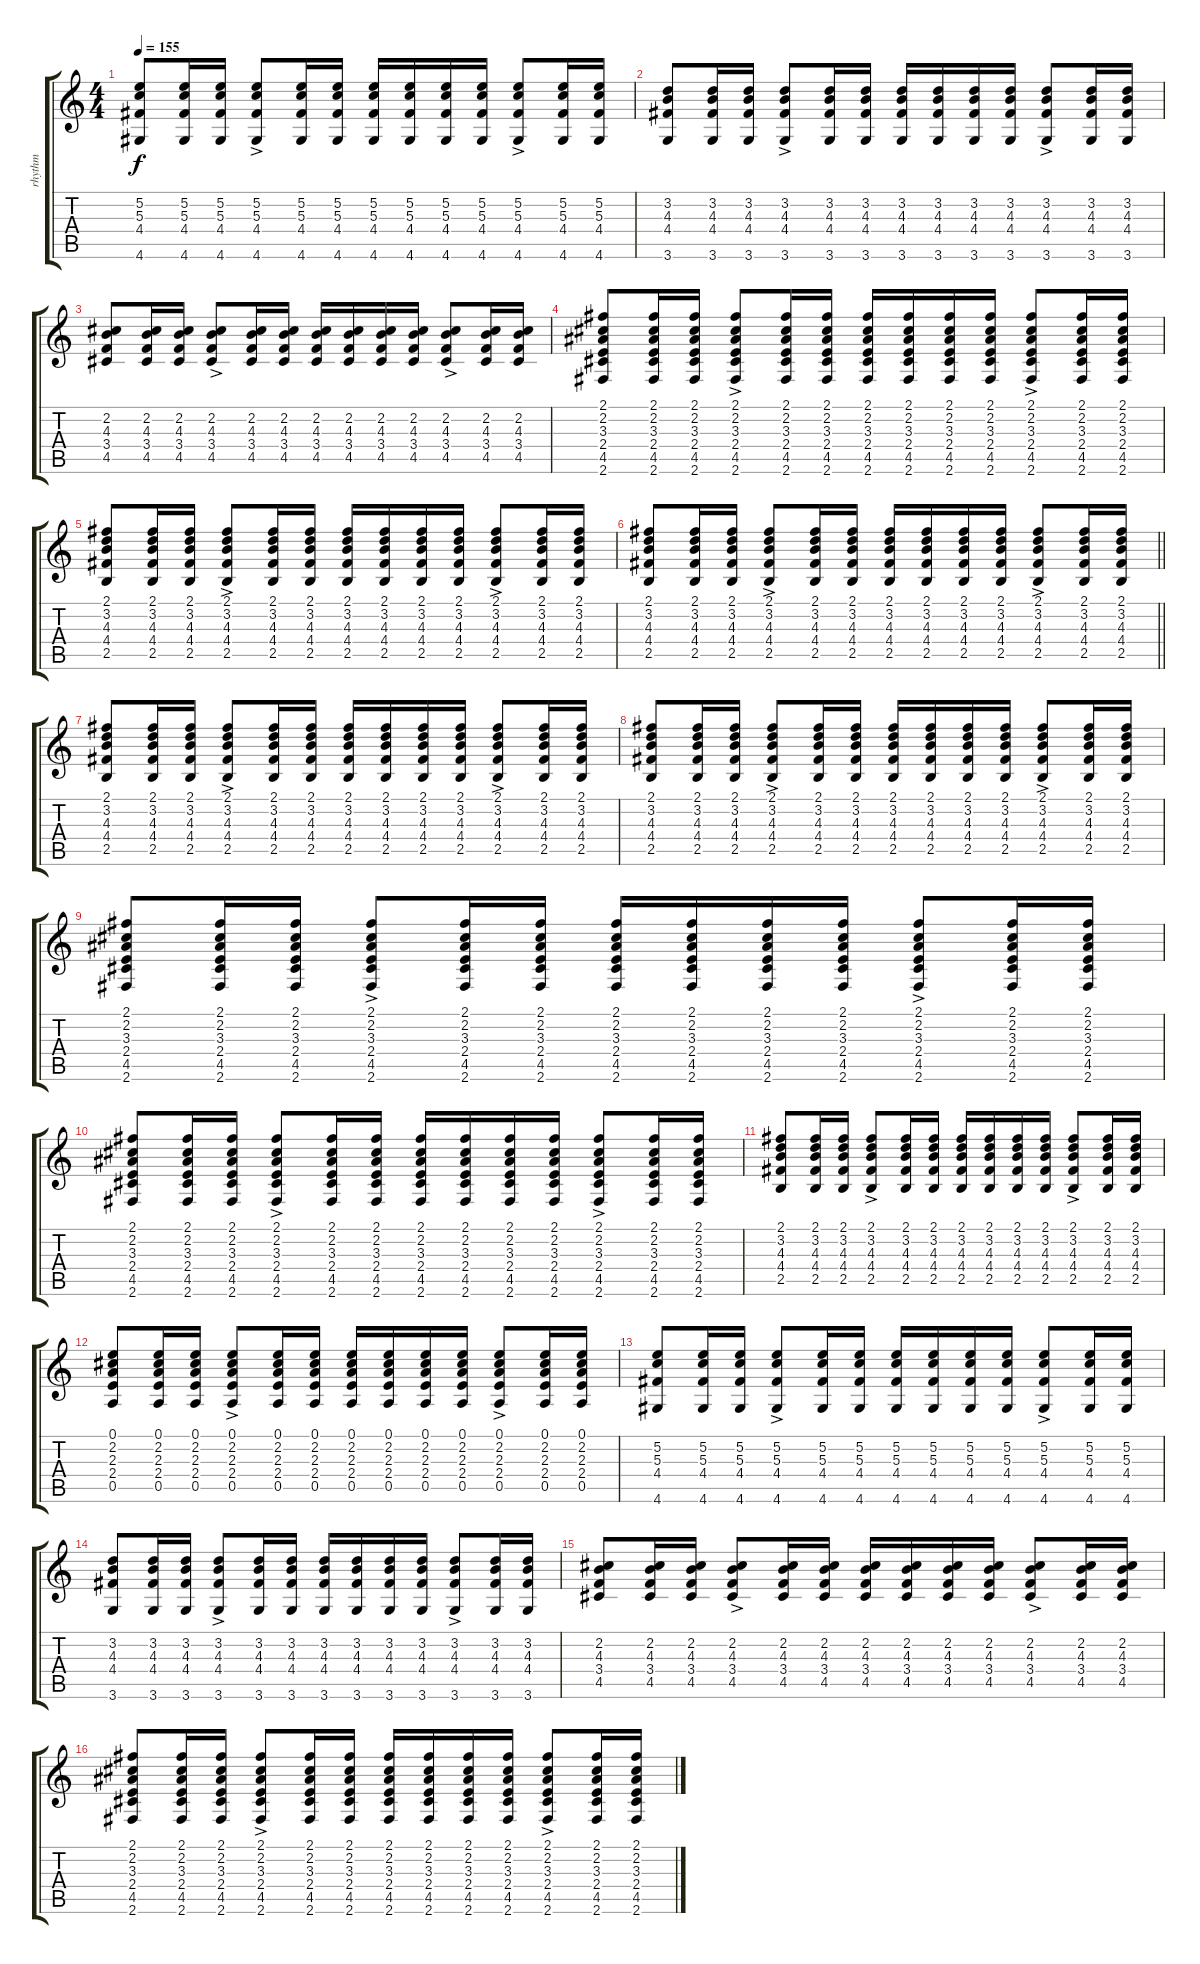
\track ("rhythm" "rhythm") {instrument acousticguitarnylon}
\staff {score tabs}
\tuning (E4 B3 G3 D3 A2 E2) {hide}
\ts (4 4)
\tempo 155
\clef g2
\ks c
(5.2 5.3 4.4 4.6).8{dy f} (5.2 5.3 4.4 4.6).16 (5.2 5.3 4.4 4.6).16 (5.2{ac} 5.3{ac} 4.4{ac} 4.6{ac}).8 (5.2 5.3 4.4 4.6).16 (5.2 5.3 4.4 4.6).16 (5.2 5.3 4.4 4.6).16 (5.2 5.3 4.4 4.6).16 (5.2 5.3 4.4 4.6).16 (5.2 5.3 4.4 4.6).16 (5.2{ac} 5.3{ac} 4.4{ac} 4.6{ac}).8 (5.2 5.3 4.4 4.6).16 (5.2 5.3 4.4 4.6).16 |
(3.2 4.3 4.4 3.6).8 (3.2 4.3 4.4 3.6).16 (3.2 4.3 4.4 3.6).16 (3.2{ac} 4.3{ac} 4.4{ac} 3.6{ac}).8 (3.2 4.3 4.4 3.6).16 (3.2 4.3 4.4 3.6).16 (3.2 4.3 4.4 3.6).16 (3.2 4.3 4.4 3.6).16 (3.2 4.3 4.4 3.6).16 (3.2 4.3 4.4 3.6).16 (3.2{ac} 4.3{ac} 4.4{ac} 3.6{ac}).8 (3.2 4.3 4.4 3.6).16 (3.2 4.3 4.4 3.6).16 |
(2.2 4.3 3.4 4.5).8 (2.2 4.3 3.4 4.5).16 (2.2 4.3 3.4 4.5).16 (2.2{ac} 4.3{ac} 3.4{ac} 4.5{ac}).8 (2.2 4.3 3.4 4.5).16 (2.2 4.3 3.4 4.5).16 (2.2 4.3 3.4 4.5).16 (2.2 4.3 3.4 4.5).16 (2.2 4.3 3.4 4.5).16 (2.2 4.3 3.4 4.5).16 (2.2{ac} 4.3{ac} 3.4{ac} 4.5{ac}).8 (2.2 4.3 3.4 4.5).16 (2.2 4.3 3.4 4.5).16 |
(2.1 2.2 3.3 2.4 4.5 2.6).8 (2.1 2.2 3.3 2.4 4.5 2.6).16 (2.1 2.2 3.3 2.4 4.5 2.6).16 (2.1{ac} 2.2{ac} 3.3{ac} 2.4{ac} 4.5{ac} 2.6{ac}).8 (2.1 2.2 3.3 2.4 4.5 2.6).16 (2.1 2.2 3.3 2.4 4.5 2.6).16 (2.1 2.2 3.3 2.4 4.5 2.6).16 (2.1 2.2 3.3 2.4 4.5 2.6).16 (2.1 2.2 3.3 2.4 4.5 2.6).16 (2.1 2.2 3.3 2.4 4.5 2.6).16 (2.1{ac} 2.2{ac} 3.3{ac} 2.4{ac} 4.5{ac} 2.6{ac}).8 (2.1 2.2 3.3 2.4 4.5 2.6).16 (2.1 2.2 3.3 2.4 4.5 2.6).16 |
(2.1 3.2 4.3 4.4 2.5).8 (2.1 3.2 4.3 4.4 2.5).16 (2.1 3.2 4.3 4.4 2.5).16 (2.1{ac} 3.2{ac} 4.3{ac} 4.4{ac} 2.5{ac}).8 (2.1 3.2 4.3 4.4 2.5).16 (2.1 3.2 4.3 4.4 2.5).16 (2.1 3.2 4.3 4.4 2.5).16 (2.1 3.2 4.3 4.4 2.5).16 (2.1 3.2 4.3 4.4 2.5).16 (2.1 3.2 4.3 4.4 2.5).16 (2.1{ac} 3.2{ac} 4.3{ac} 4.4{ac} 2.5{ac}).8 (2.1 3.2 4.3 4.4 2.5).16 (2.1 3.2 4.3 4.4 2.5).16 |
\barLineRight lightlight
(2.1 3.2 4.3 4.4 2.5).8 (2.1 3.2 4.3 4.4 2.5).16 (2.1 3.2 4.3 4.4 2.5).16 (2.1{ac} 3.2{ac} 4.3{ac} 4.4{ac} 2.5{ac}).8 (2.1 3.2 4.3 4.4 2.5).16 (2.1 3.2 4.3 4.4 2.5).16 (2.1 3.2 4.3 4.4 2.5).16 (2.1 3.2 4.3 4.4 2.5).16 (2.1 3.2 4.3 4.4 2.5).16 (2.1 3.2 4.3 4.4 2.5).16 (2.1{ac} 3.2{ac} 4.3{ac} 4.4{ac} 2.5{ac}).8 (2.1 3.2 4.3 4.4 2.5).16 (2.1 3.2 4.3 4.4 2.5).16 |
(2.1 3.2 4.3 4.4 2.5).8 (2.1 3.2 4.3 4.4 2.5).16 (2.1 3.2 4.3 4.4 2.5).16 (2.1{ac} 3.2{ac} 4.3{ac} 4.4{ac} 2.5{ac}).8 (2.1 3.2 4.3 4.4 2.5).16 (2.1 3.2 4.3 4.4 2.5).16 (2.1 3.2 4.3 4.4 2.5).16 (2.1 3.2 4.3 4.4 2.5).16 (2.1 3.2 4.3 4.4 2.5).16 (2.1 3.2 4.3 4.4 2.5).16 (2.1{ac} 3.2{ac} 4.3{ac} 4.4{ac} 2.5{ac}).8 (2.1 3.2 4.3 4.4 2.5).16 (2.1 3.2 4.3 4.4 2.5).16 |
(2.1 3.2 4.3 4.4 2.5).8 (2.1 3.2 4.3 4.4 2.5).16 (2.1 3.2 4.3 4.4 2.5).16 (2.1{ac} 3.2{ac} 4.3{ac} 4.4{ac} 2.5{ac}).8 (2.1 3.2 4.3 4.4 2.5).16 (2.1 3.2 4.3 4.4 2.5).16 (2.1 3.2 4.3 4.4 2.5).16 (2.1 3.2 4.3 4.4 2.5).16 (2.1 3.2 4.3 4.4 2.5).16 (2.1 3.2 4.3 4.4 2.5).16 (2.1{ac} 3.2{ac} 4.3{ac} 4.4{ac} 2.5{ac}).8 (2.1 3.2 4.3 4.4 2.5).16 (2.1 3.2 4.3 4.4 2.5).16 |
(2.1 2.2 3.3 2.4 4.5 2.6).8 (2.1 2.2 3.3 2.4 4.5 2.6).16 (2.1 2.2 3.3 2.4 4.5 2.6).16 (2.1{ac} 2.2{ac} 3.3{ac} 2.4{ac} 4.5{ac} 2.6{ac}).8 (2.1 2.2 3.3 2.4 4.5 2.6).16 (2.1 2.2 3.3 2.4 4.5 2.6).16 (2.1 2.2 3.3 2.4 4.5 2.6).16 (2.1 2.2 3.3 2.4 4.5 2.6).16 (2.1 2.2 3.3 2.4 4.5 2.6).16 (2.1 2.2 3.3 2.4 4.5 2.6).16 (2.1{ac} 2.2{ac} 3.3{ac} 2.4{ac} 4.5{ac} 2.6{ac}).8 (2.1 2.2 3.3 2.4 4.5 2.6).16 (2.1 2.2 3.3 2.4 4.5 2.6).16 |
(2.1 2.2 3.3 2.4 4.5 2.6).8 (2.1 2.2 3.3 2.4 4.5 2.6).16 (2.1 2.2 3.3 2.4 4.5 2.6).16 (2.1{ac} 2.2{ac} 3.3{ac} 2.4{ac} 4.5{ac} 2.6{ac}).8 (2.1 2.2 3.3 2.4 4.5 2.6).16 (2.1 2.2 3.3 2.4 4.5 2.6).16 (2.1 2.2 3.3 2.4 4.5 2.6).16 (2.1 2.2 3.3 2.4 4.5 2.6).16 (2.1 2.2 3.3 2.4 4.5 2.6).16 (2.1 2.2 3.3 2.4 4.5 2.6).16 (2.1{ac} 2.2{ac} 3.3{ac} 2.4{ac} 4.5{ac} 2.6{ac}).8 (2.1 2.2 3.3 2.4 4.5 2.6).16 (2.1 2.2 3.3 2.4 4.5 2.6).16 |
(2.1 3.2 4.3 4.4 2.5).8 (2.1 3.2 4.3 4.4 2.5).16 (2.1 3.2 4.3 4.4 2.5).16 (2.1{ac} 3.2{ac} 4.3{ac} 4.4{ac} 2.5{ac}).8 (2.1 3.2 4.3 4.4 2.5).16 (2.1 3.2 4.3 4.4 2.5).16 (2.1 3.2 4.3 4.4 2.5).16 (2.1 3.2 4.3 4.4 2.5).16 (2.1 3.2 4.3 4.4 2.5).16 (2.1 3.2 4.3 4.4 2.5).16 (2.1{ac} 3.2{ac} 4.3{ac} 4.4{ac} 2.5{ac}).8 (2.1 3.2 4.3 4.4 2.5).16 (2.1 3.2 4.3 4.4 2.5).16 |
(0.1 2.2 2.3 2.4 0.5).8 (0.1 2.2 2.3 2.4 0.5).16 (0.1 2.2 2.3 2.4 0.5).16 (0.1{ac} 2.2{ac} 2.3{ac} 2.4{ac} 0.5{ac}).8 (0.1 2.2 2.3 2.4 0.5).16 (0.1 2.2 2.3 2.4 0.5).16 (0.1 2.2 2.3 2.4 0.5).16 (0.1 2.2 2.3 2.4 0.5).16 (0.1 2.2 2.3 2.4 0.5).16 (0.1 2.2 2.3 2.4 0.5).16 (0.1{ac} 2.2{ac} 2.3{ac} 2.4{ac} 0.5{ac}).8 (0.1 2.2 2.3 2.4 0.5).16 (0.1 2.2 2.3 2.4 0.5).16 |
(5.2 5.3 4.4 4.6).8 (5.2 5.3 4.4 4.6).16 (5.2 5.3 4.4 4.6).16 (5.2{ac} 5.3{ac} 4.4{ac} 4.6{ac}).8 (5.2 5.3 4.4 4.6).16 (5.2 5.3 4.4 4.6).16 (5.2 5.3 4.4 4.6).16 (5.2 5.3 4.4 4.6).16 (5.2 5.3 4.4 4.6).16 (5.2 5.3 4.4 4.6).16 (5.2{ac} 5.3{ac} 4.4{ac} 4.6{ac}).8 (5.2 5.3 4.4 4.6).16 (5.2 5.3 4.4 4.6).16 |
(3.2 4.3 4.4 3.6).8 (3.2 4.3 4.4 3.6).16 (3.2 4.3 4.4 3.6).16 (3.2{ac} 4.3{ac} 4.4{ac} 3.6{ac}).8 (3.2 4.3 4.4 3.6).16 (3.2 4.3 4.4 3.6).16 (3.2 4.3 4.4 3.6).16 (3.2 4.3 4.4 3.6).16 (3.2 4.3 4.4 3.6).16 (3.2 4.3 4.4 3.6).16 (3.2{ac} 4.3{ac} 4.4{ac} 3.6{ac}).8 (3.2 4.3 4.4 3.6).16 (3.2 4.3 4.4 3.6).16 |
(2.2 4.3 3.4 4.5).8 (2.2 4.3 3.4 4.5).16 (2.2 4.3 3.4 4.5).16 (2.2{ac} 4.3{ac} 3.4{ac} 4.5{ac}).8 (2.2 4.3 3.4 4.5).16 (2.2 4.3 3.4 4.5).16 (2.2 4.3 3.4 4.5).16 (2.2 4.3 3.4 4.5).16 (2.2 4.3 3.4 4.5).16 (2.2 4.3 3.4 4.5).16 (2.2{ac} 4.3{ac} 3.4{ac} 4.5{ac}).8 (2.2 4.3 3.4 4.5).16 (2.2 4.3 3.4 4.5).16 |
(2.1 2.2 3.3 2.4 4.5 2.6).8 (2.1 2.2 3.3 2.4 4.5 2.6).16 (2.1 2.2 3.3 2.4 4.5 2.6).16 (2.1{ac} 2.2{ac} 3.3{ac} 2.4{ac} 4.5{ac} 2.6{ac}).8 (2.1 2.2 3.3 2.4 4.5 2.6).16 (2.1 2.2 3.3 2.4 4.5 2.6).16 (2.1 2.2 3.3 2.4 4.5 2.6).16 (2.1 2.2 3.3 2.4 4.5 2.6).16 (2.1 2.2 3.3 2.4 4.5 2.6).16 (2.1 2.2 3.3 2.4 4.5 2.6).16 (2.1{ac} 2.2{ac} 3.3{ac} 2.4{ac} 4.5{ac} 2.6{ac}).8 (2.1 2.2 3.3 2.4 4.5 2.6).16 (2.1 2.2 3.3 2.4 4.5 2.6).16
